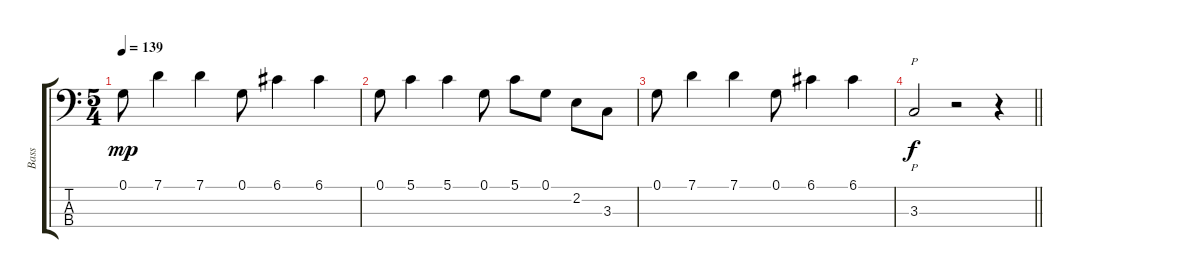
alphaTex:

\track ("Bass" "Bass") {instrument acousticbass}
\staff {score tabs}
\tuning (G2 D2 A1 E1) {hide}
\ts (5 4)
\tempo 139
\clef f4
\ks c
0.1.8{dy mp} 7.1.4 7.1.4 0.1.8 6.1.4 6.1.4 |
0.1.8 5.1.4 5.1.4 0.1.8 5.1.8 0.1.8 2.2.8 3.3.8 |
0.1.8 7.1.4 7.1.4 0.1.8 6.1.4 6.1.4 |
\barLineRight lightlight
3.3.2{p dy f} r.2 r.4
